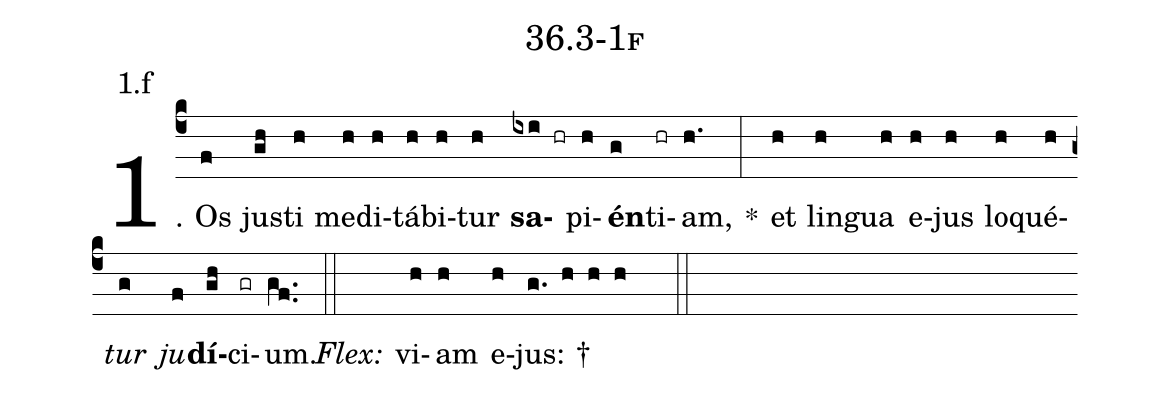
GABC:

name: 36.3-1f;
annotation: 1.f;
%%
(c4)1. Os(f) jus(gh)ti(h) me(h)di(h)tá(h)bi(h)tur(h) <b>sa</b>(ixi hr)pi(h)<b>én</b>(g)ti(hr)am,(h.) *(:) et(h) lin(h)gua(h) e(h)jus(h) lo(h)qué(h)<i>tur</i>(g) <i>ju</i>(f)<b>dí</b>(gh)ci(gr)um.(gf..) (::)
<i>Flex:</i>()  vi(h)am(h) e(h)jus: †(g. h h h  ::)

%E(h) u(h) o(g) u(f) a(gh) e.(gf..) (::)
